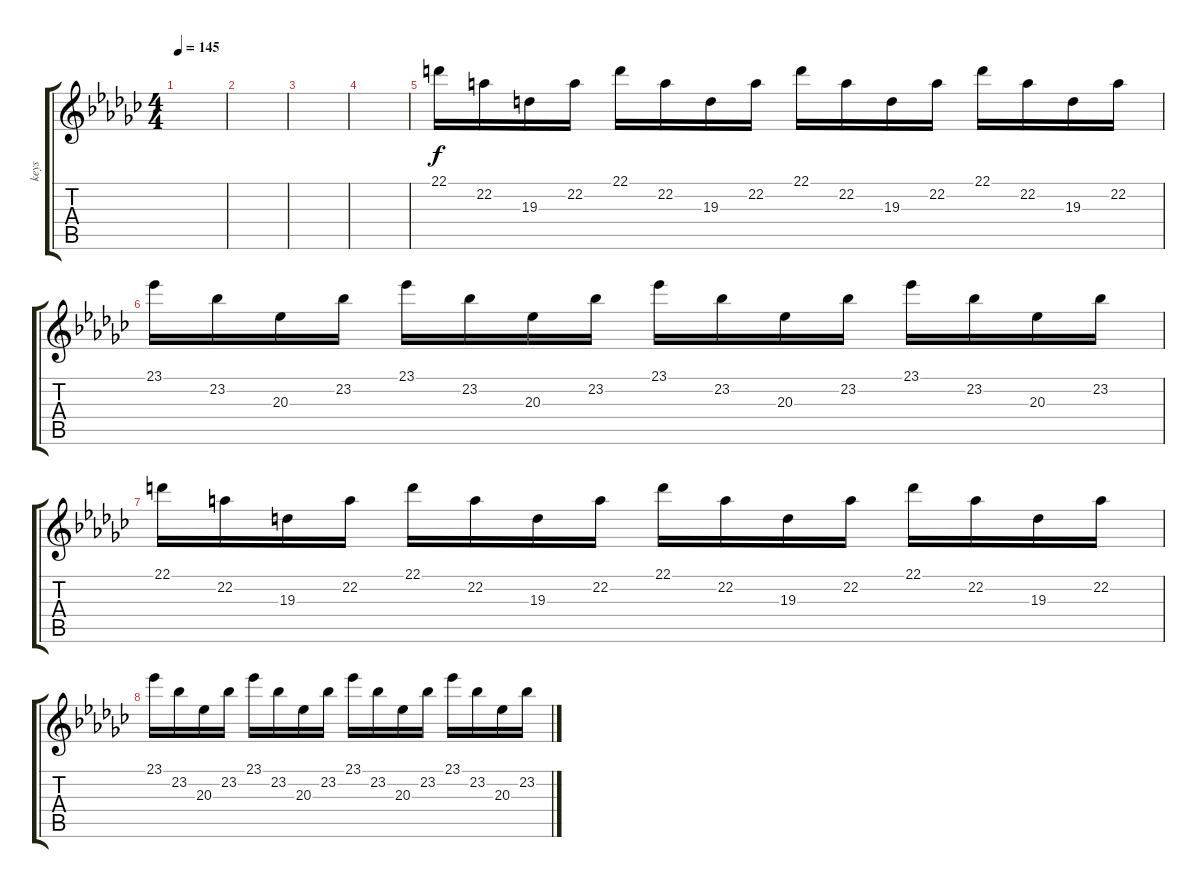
\track ("keys" "keys") {instrument stringensemble1}
\staff {score tabs}
\tuning (E4 B3 G3 D3 A2 E2) {hide}
\ts (4 4)
\tempo 145
\clef g2
\ks gb
|
|
|
|
22.1.16{instrument pad1newage} 22.2.16 19.3.16 22.2.16 22.1.16 22.2.16 19.3.16 22.2.16 22.1.16 22.2.16 19.3.16 22.2.16 22.1.16 22.2.16 19.3.16 22.2.16 |
23.1.16 23.2.16 20.3.16 23.2.16 23.1.16 23.2.16 20.3.16 23.2.16 23.1.16 23.2.16 20.3.16 23.2.16 23.1.16 23.2.16 20.3.16 23.2.16 |
22.1.16{instrument pad1newage} 22.2.16 19.3.16 22.2.16 22.1.16 22.2.16 19.3.16 22.2.16 22.1.16 22.2.16 19.3.16 22.2.16 22.1.16 22.2.16 19.3.16 22.2.16 |
23.1.16 23.2.16 20.3.16 23.2.16 23.1.16 23.2.16 20.3.16 23.2.16 23.1.16 23.2.16 20.3.16 23.2.16 23.1.16 23.2.16 20.3.16 23.2.16
